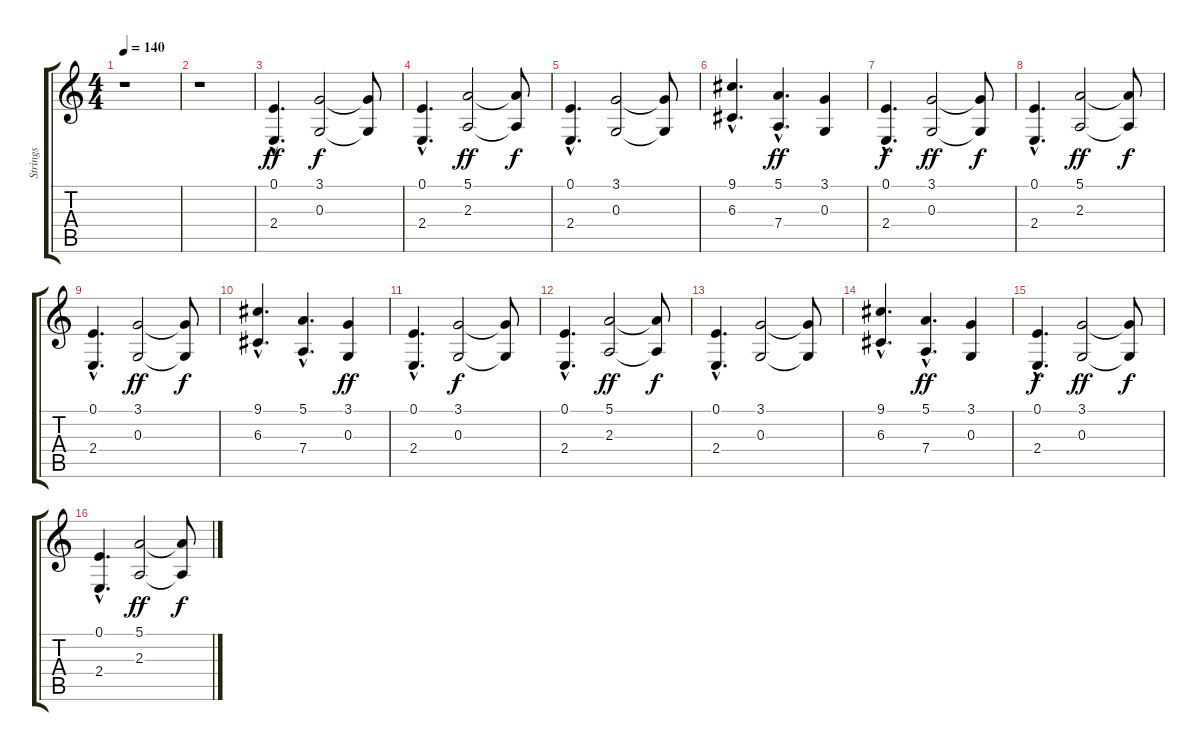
\track ("Strings" "Strings") {instrument stringensemble1}
\staff {score tabs}
\tuning (E4 B3 G3 D3 A2 E2) {hide}
\ts (4 4)
\tempo 140
\clef g2
\ks c
r.1{dy ff instrument stringensemble1} |
r.1 |
(0.1{hac} 2.4{hac}).4{d} (3.1 0.3).2{dy f} (3.1{t} 0.3{t}).8 |
(0.1{hac} 2.4{hac}).4{d} (5.1 2.3).2{dy ff} (5.1{t} 2.3{t}).8{dy f} |
(0.1{hac} 2.4{hac}).4{d} (3.1 0.3).2 (3.1{t} 0.3{t}).8 |
(9.1{hac} 6.3{hac}).4{d} (5.1{hac} 7.4{hac}).4{d dy ff} (3.1 0.3).4 |
(0.1{hac} 2.4{hac}).4{d dy f} (3.1 0.3).2{dy ff} (3.1{t} 0.3{t}).8{dy f} |
(0.1{hac} 2.4{hac}).4{d} (5.1 2.3).2{dy ff} (5.1{t} 2.3{t}).8{dy f} |
(0.1{hac} 2.4{hac}).4{d} (3.1 0.3).2{dy ff} (3.1{t} 0.3{t}).8{dy f} |
(9.1{hac} 6.3{hac}).4{d} (5.1{hac} 7.4{hac}).4{d} (3.1 0.3).4{dy ff} |
(0.1{hac} 2.4{hac}).4{d} (3.1 0.3).2{dy f} (3.1{t} 0.3{t}).8 |
(0.1{hac} 2.4{hac}).4{d} (5.1 2.3).2{dy ff} (5.1{t} 2.3{t}).8{dy f} |
(0.1{hac} 2.4{hac}).4{d} (3.1 0.3).2 (3.1{t} 0.3{t}).8 |
(9.1{hac} 6.3{hac}).4{d} (5.1{hac} 7.4{hac}).4{d dy ff} (3.1 0.3).4 |
(0.1{hac} 2.4{hac}).4{d dy f} (3.1 0.3).2{dy ff} (3.1{t} 0.3{t}).8{dy f} |
(0.1{hac} 2.4{hac}).4{d} (5.1 2.3).2{dy ff} (5.1{t} 2.3{t}).8{dy f}
